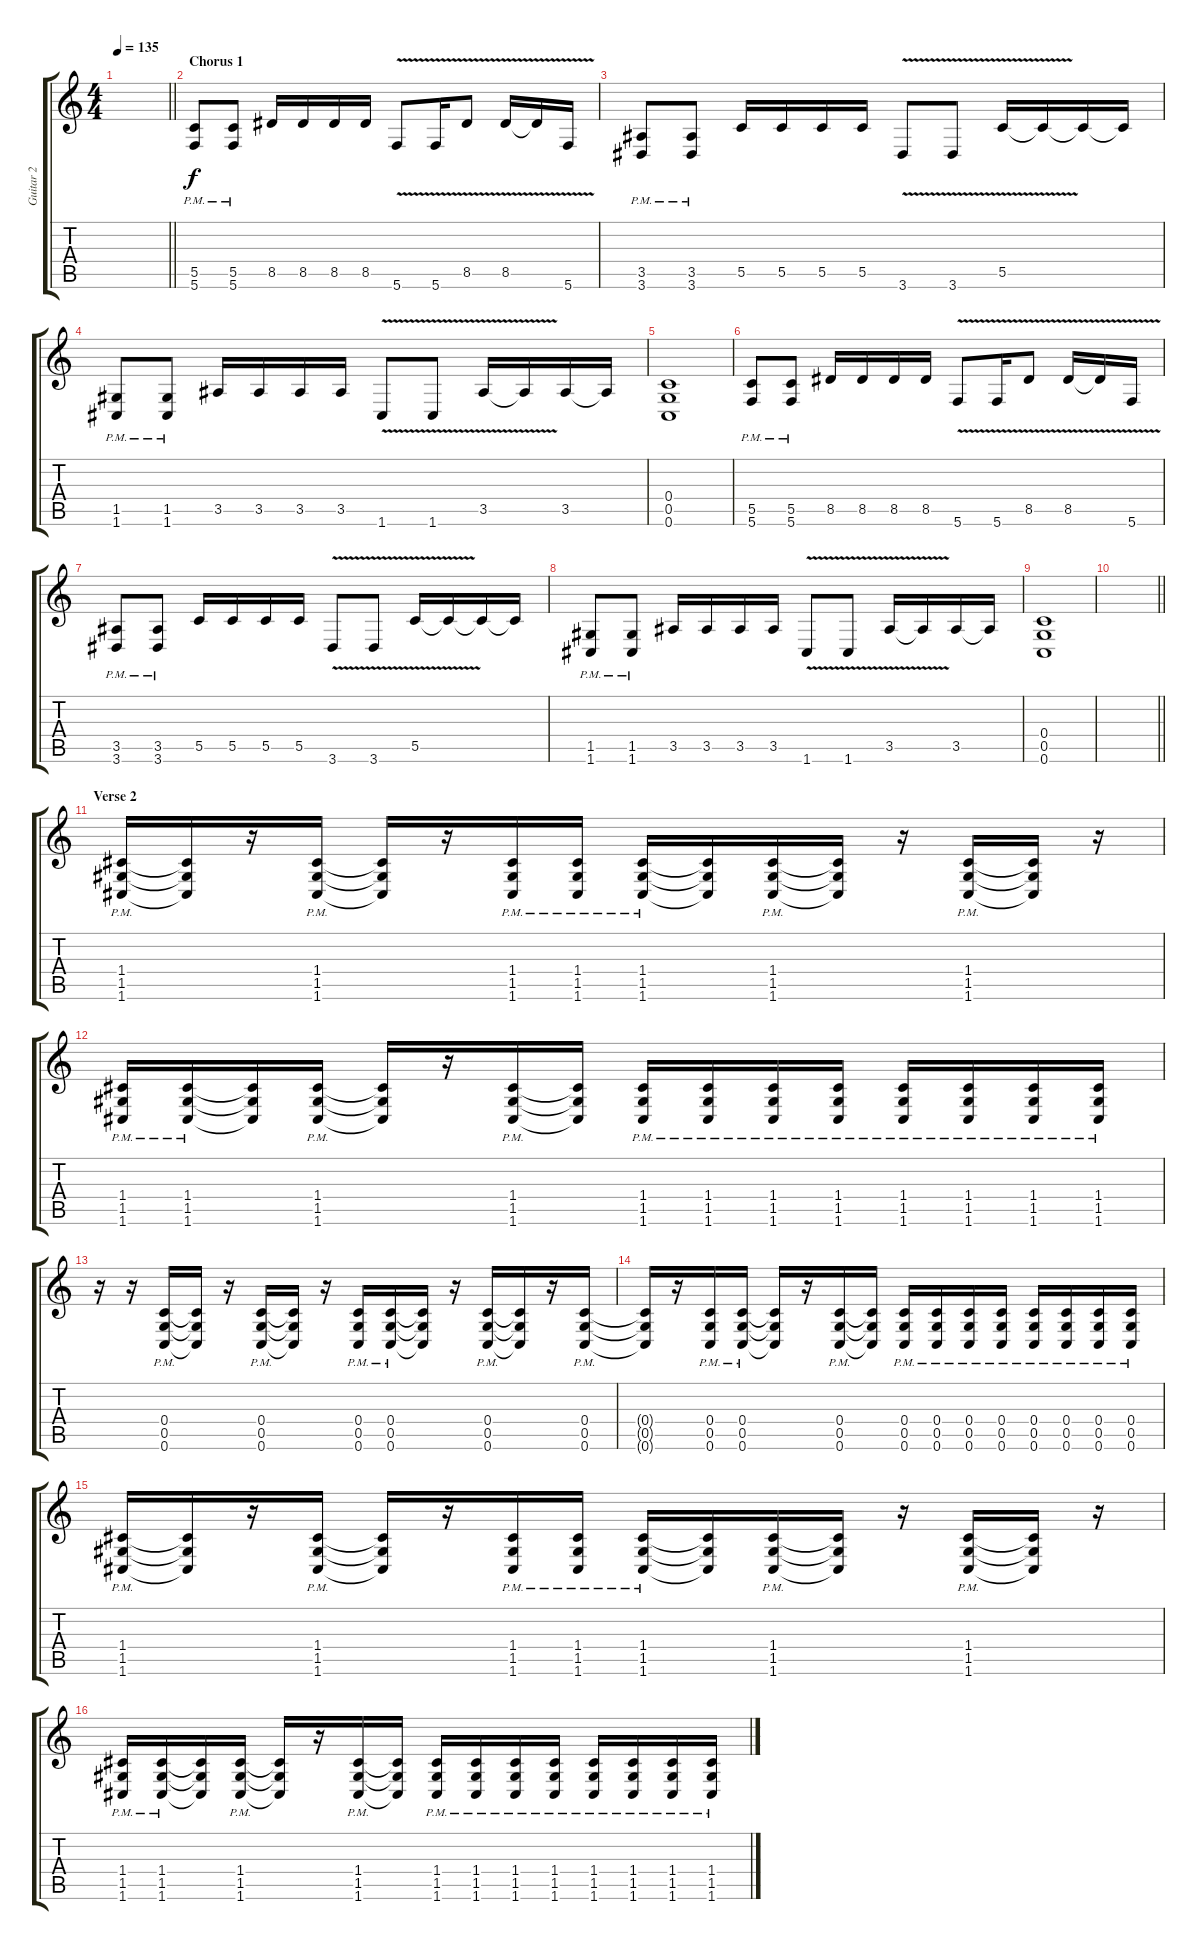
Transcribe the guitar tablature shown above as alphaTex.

\track ("Guitar 2" "Guitar 2") {instrument distortionguitar}
\staff {score tabs}
\tuning (D4 A3 F3 C3 G2 C2) {hide}
\ts (4 4)
\tempo 135
\clef g2
\barLineRight lightlight
\ks c
|
\section ("" "Chorus 1")
(5.5{pm} 5.6{pm}).8 (5.5{pm} 5.6{pm}).8 8.5.16 8.5.16 8.5.16 8.5.16 5.6{v}.8 5.6{v}.16 8.5{v}.8 8.5{v}.16 8.5{t}.16 5.6{v}.16 |
(3.5{pm} 3.6{pm}).8 (3.5{pm} 3.6{pm}).8 5.5.16 5.5.16 5.5.16 5.5.16 3.6{v}.8 3.6{v}.8 5.5{v}.16 5.5{t}.16 5.5{t}.16 5.5{t}.16 |
(1.5{pm} 1.6{pm}).8 (1.5{pm} 1.6{pm}).8 3.5.16 3.5.16 3.5.16 3.5.16 1.6{v}.8 1.6{v}.8 3.5{v}.16 3.5{t}.16 3.5.16 3.5{t}.16 |
(0.4 0.5 0.6).1 |
(5.5{pm} 5.6{pm}).8 (5.5{pm} 5.6{pm}).8 8.5.16 8.5.16 8.5.16 8.5.16 5.6{v}.8 5.6{v}.16 8.5{v}.8 8.5{v}.16 8.5{t}.16 5.6{v}.16 |
(3.5{pm} 3.6{pm}).8 (3.5{pm} 3.6{pm}).8 5.5.16 5.5.16 5.5.16 5.5.16 3.6{v}.8 3.6{v}.8 5.5{v}.16 5.5{t}.16 5.5{t}.16 5.5{t}.16 |
(1.5{pm} 1.6{pm}).8 (1.5{pm} 1.6{pm}).8 3.5.16 3.5.16 3.5.16 3.5.16 1.6{v}.8 1.6{v}.8 3.5{v}.16 3.5{t}.16 3.5.16 3.5{t}.16 |
(0.4 0.5 0.6).1 |
\barLineRight lightlight
|
\section ("" "Verse 2")
(1.4{pm} 1.5{pm} 1.6{pm}).16 (1.4{t} 1.5{t} 1.6{t}).16 r.16 (1.4{pm} 1.5{pm} 1.6{pm}).16 (1.4{t} 1.5{t} 1.6{t}).16 r.16 (1.4{pm} 1.5{pm} 1.6{pm}).16 (1.4{pm} 1.5{pm} 1.6{pm}).16 (1.4{pm} 1.5{pm} 1.6{pm}).16 (1.4{t} 1.5{t} 1.6{t}).16 (1.4{pm} 1.5{pm} 1.6{pm}).16 (1.4{t} 1.5{t} 1.6{t}).16 r.16 (1.4{pm} 1.5{pm} 1.6{pm}).16 (1.4{t} 1.5{t} 1.6{t}).16 r.16 |
(1.4{pm} 1.5{pm} 1.6{pm}).16 (1.4{pm} 1.5{pm} 1.6{pm}).16 (1.4{t} 1.5{t} 1.6{t}).16 (1.4{pm} 1.5{pm} 1.6{pm}).16 (1.4{t} 1.5{t} 1.6{t}).16 r.16 (1.4{pm} 1.5{pm} 1.6{pm}).16 (1.4{t} 1.5{t} 1.6{t}).16 (1.4{pm} 1.5{pm} 1.6{pm}).16 (1.4{pm} 1.5{pm} 1.6{pm}).16 (1.4{pm} 1.5{pm} 1.6{pm}).16 (1.4{pm} 1.5{pm} 1.6{pm}).16 (1.4{pm} 1.5{pm} 1.6{pm}).16 (1.4{pm} 1.5{pm} 1.6{pm}).16 (1.4{pm} 1.5{pm} 1.6{pm}).16 (1.4{pm} 1.5{pm} 1.6{pm}).16 |
r.16 r.16 (0.4{pm} 0.5{pm} 0.6{pm}).16 (0.4{t} 0.5{t} 0.6{t}).16 r.16 (0.4{pm} 0.5{pm} 0.6{pm}).16 (0.4{t} 0.5{t} 0.6{t}).16 r.16 (0.4{pm} 0.5{pm} 0.6{pm}).16 (0.4{pm} 0.5{pm} 0.6{pm}).16 (0.4{t} 0.5{t} 0.6{t}).16 r.16 (0.4{pm} 0.5{pm} 0.6{pm}).16 (0.4{t} 0.5{t} 0.6{t}).16 r.16 (0.4{pm} 0.5{pm} 0.6{pm}).16 |
(0.4{t} 0.5{t} 0.6{t}).16 r.16 (0.4{pm} 0.5{pm} 0.6{pm}).16 (0.4{pm} 0.5{pm} 0.6{pm}).16 (0.4{t} 0.5{t} 0.6{t}).16 r.16 (0.4{pm} 0.5{pm} 0.6{pm}).16 (0.4{t} 0.5{t} 0.6{t}).16 (0.4{pm} 0.5{pm} 0.6{pm}).16 (0.4{pm} 0.5{pm} 0.6{pm}).16 (0.4{pm} 0.5{pm} 0.6{pm}).16 (0.4{pm} 0.5{pm} 0.6{pm}).16 (0.4{pm} 0.5{pm} 0.6{pm}).16 (0.4{pm} 0.5{pm} 0.6{pm}).16 (0.4{pm} 0.5{pm} 0.6{pm}).16 (0.4{pm} 0.5{pm} 0.6{pm}).16 |
(1.4{pm} 1.5{pm} 1.6{pm}).16 (1.4{t} 1.5{t} 1.6{t}).16 r.16 (1.4{pm} 1.5{pm} 1.6{pm}).16 (1.4{t} 1.5{t} 1.6{t}).16 r.16 (1.4{pm} 1.5{pm} 1.6{pm}).16 (1.4{pm} 1.5{pm} 1.6{pm}).16 (1.4{pm} 1.5{pm} 1.6{pm}).16 (1.4{t} 1.5{t} 1.6{t}).16 (1.4{pm} 1.5{pm} 1.6{pm}).16 (1.4{t} 1.5{t} 1.6{t}).16 r.16 (1.4{pm} 1.5{pm} 1.6{pm}).16 (1.4{t} 1.5{t} 1.6{t}).16 r.16 |
(1.4{pm} 1.5{pm} 1.6{pm}).16 (1.4{pm} 1.5{pm} 1.6{pm}).16 (1.4{t} 1.5{t} 1.6{t}).16 (1.4{pm} 1.5{pm} 1.6{pm}).16 (1.4{t} 1.5{t} 1.6{t}).16 r.16 (1.4{pm} 1.5{pm} 1.6{pm}).16 (1.4{t} 1.5{t} 1.6{t}).16 (1.4{pm} 1.5{pm} 1.6{pm}).16 (1.4{pm} 1.5{pm} 1.6{pm}).16 (1.4{pm} 1.5{pm} 1.6{pm}).16 (1.4{pm} 1.5{pm} 1.6{pm}).16 (1.4{pm} 1.5{pm} 1.6{pm}).16 (1.4{pm} 1.5{pm} 1.6{pm}).16 (1.4{pm} 1.5{pm} 1.6{pm}).16 (1.4{pm} 1.5{pm} 1.6{pm}).16
